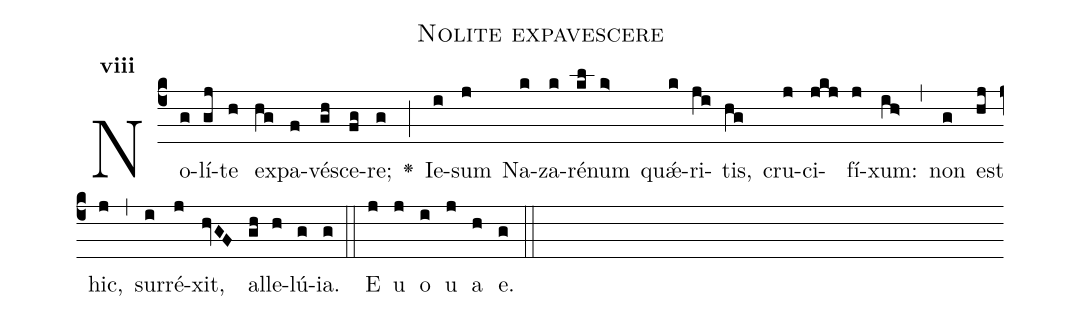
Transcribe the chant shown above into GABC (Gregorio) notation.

name:Nolite expavescere;
office-part:Antiphona;
mode:8;
%%
initial-style: 1;
name: Nolite expavescere;
book: CAO 3893;
occasion: Octava Paschae Feria VI;
office-part: Officium Lectionis Ant 2;
user-notes: ;
commentary: ;
annotation: 8g;
centering-scheme: english;
fontsize: 12;
font: OFLSortsMillGoudy;
height: 11;
width: 4.5;
%%
(c4)No(g)lí(gj)te(h) ex(hg)pa(f)vé(gh)sce(fg)re;(g) <v>\greheightstar</v>(;) Ie(i)sum(j) Na(k)za(k)ré(kl)num(k>) quǽ(k)ri(ji)tis,(hg) cru(j)ci(jkj)fí(j)xum:(ih>) (,) non(g) est(hj) hic,(j) (,) sur(i)ré(j)xit,(hvGF) al(gh)le(h)lú(g)ia.(g) (::) E(j) u(j) o(i) u(j) a(h) e.(g) (::)
